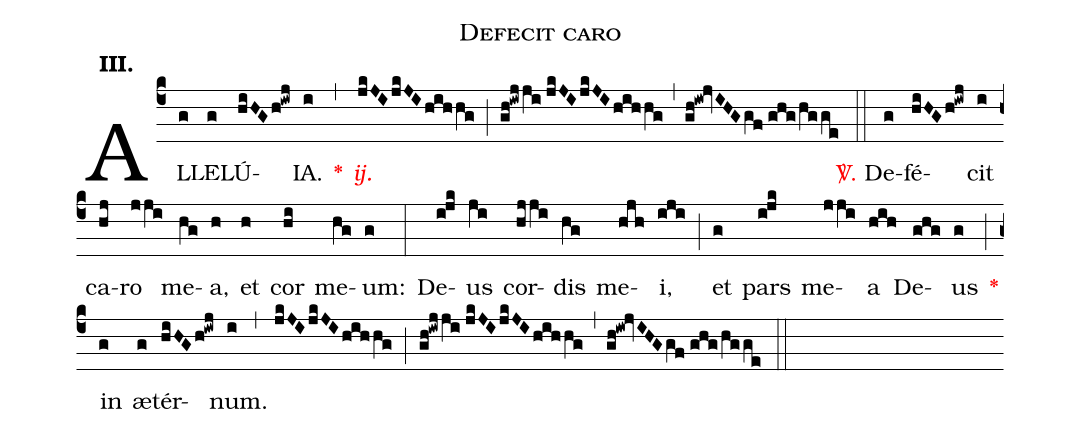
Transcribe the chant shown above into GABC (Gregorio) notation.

name:Defecit caro;
mode:III.;
office-part:Alleluia;
%%
(c4) AL(g)LE(g)LÚ(hiHG/h!iwj)IA.(i) <v>\red{*}</v>(,) <v>\redit{ij.}</v>(jkJI/jkJI/hihhg) (;) (gh!iwjji//jkJI/jkJI/hihhg) (,) (gh!iw!jvIHG/gf//ghg/hgge) (::) <v>\red{\Vbar.}</v> De(g)fé(hiHG/h!iwj)cit(i) ca(hj)ro(jji) me(hg)a,(h) et(h) cor(hi) me(hg)um:(g) (:) De(i!jk)us(ji) cor(hjji)dis(hg) me(hjh)i,(iji) (;) et(g) pars(i!jk) me(jji)a(hih) De(ghg)us(g) <v>\red{*}</v>(;) in(g) æ(g)tér(hiHG/h!iwj)num.(i) (,) (jkJI/jkJI/hihhg) (;) (gh!iwjji//jkJI/jkJI/hihhg) (,) (gh!iw!jvIHG/gf//ghg/hgge) (::)
